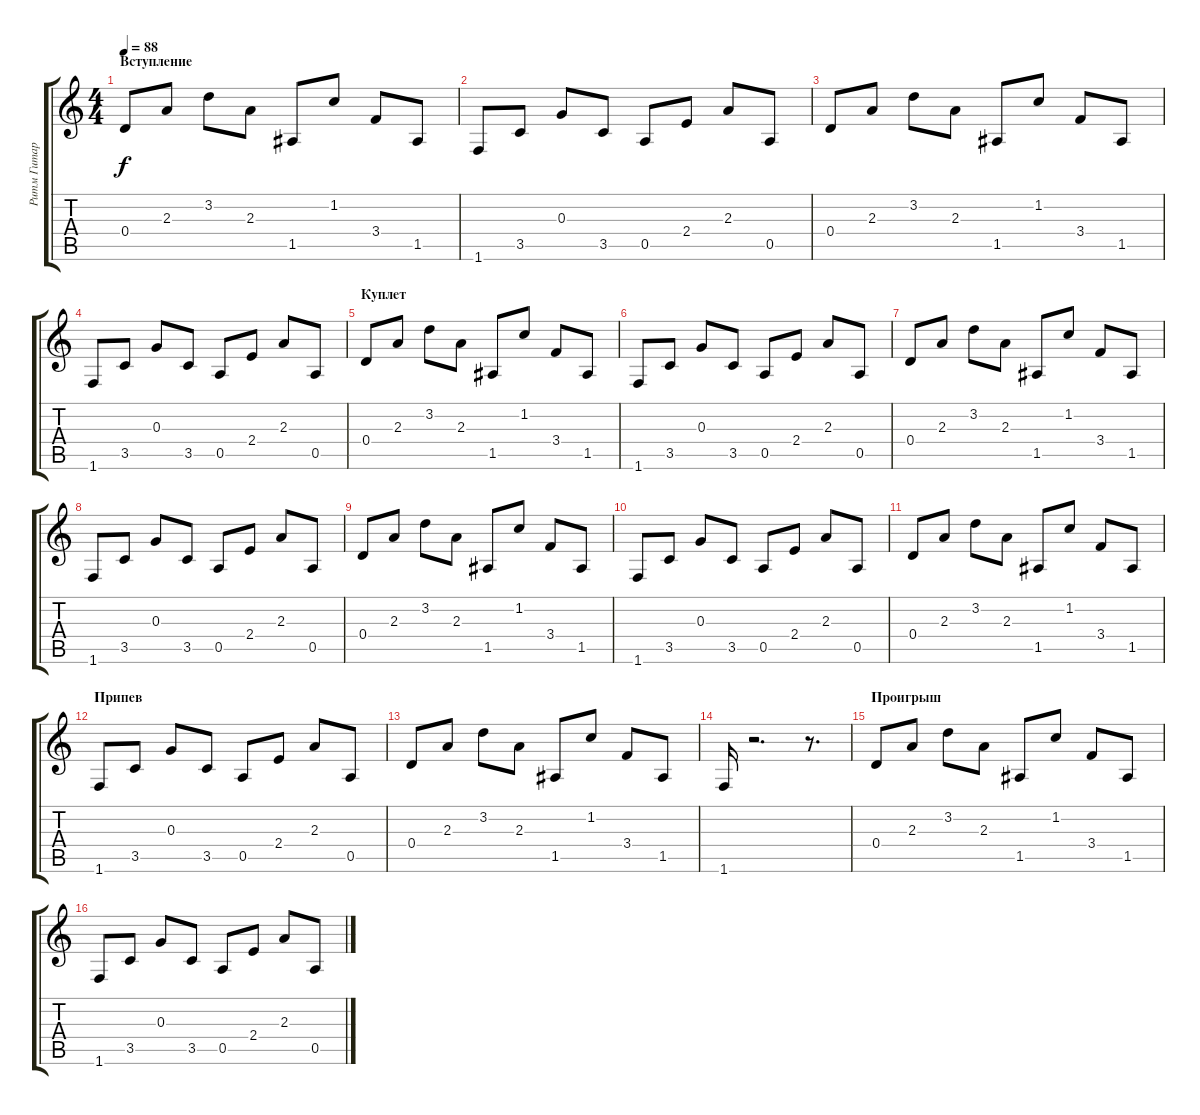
\track ("Ритм Гитара" "Ритм Гитар") {instrument acousticguitarnylon}
\staff {score tabs}
\tuning (E4 B3 G3 D3 A2 E2) {hide}
\ts (4 4)
\section ("" "Вступление")
\tempo 88
\clef g2
\ks c
0.4.8{dy f instrument acousticguitarnylon} 2.3.8 3.2.8 2.3.8 1.5.8 1.2.8 3.4.8 1.5.8 |
1.6.8 3.5.8 0.3.8 3.5.8 0.5.8 2.4.8 2.3.8 0.5.8 |
0.4.8 2.3.8 3.2.8 2.3.8 1.5.8 1.2.8 3.4.8 1.5.8 |
1.6.8 3.5.8 0.3.8 3.5.8 0.5.8 2.4.8 2.3.8 0.5.8 |
\section ("" "Куплет")
0.4.8 2.3.8 3.2.8 2.3.8 1.5.8 1.2.8 3.4.8 1.5.8 |
1.6.8 3.5.8 0.3.8 3.5.8 0.5.8 2.4.8 2.3.8 0.5.8 |
0.4.8 2.3.8 3.2.8 2.3.8 1.5.8 1.2.8 3.4.8 1.5.8 |
1.6.8 3.5.8 0.3.8 3.5.8 0.5.8 2.4.8 2.3.8 0.5.8 |
0.4.8 2.3.8 3.2.8 2.3.8 1.5.8 1.2.8 3.4.8 1.5.8 |
1.6.8 3.5.8 0.3.8 3.5.8 0.5.8 2.4.8 2.3.8 0.5.8 |
0.4.8 2.3.8 3.2.8 2.3.8 1.5.8 1.2.8 3.4.8 1.5.8 |
\section ("" "Припев")
1.6.8 3.5.8 0.3.8 3.5.8 0.5.8 2.4.8 2.3.8 0.5.8 |
0.4.8 2.3.8 3.2.8 2.3.8 1.5.8 1.2.8 3.4.8 1.5.8 |
1.6.16 r.2{d} r.8{d} |
\section ("" "Проигрыш")
0.4.8 2.3.8 3.2.8 2.3.8 1.5.8 1.2.8 3.4.8 1.5.8 |
1.6.8 3.5.8 0.3.8 3.5.8 0.5.8 2.4.8 2.3.8 0.5.8
